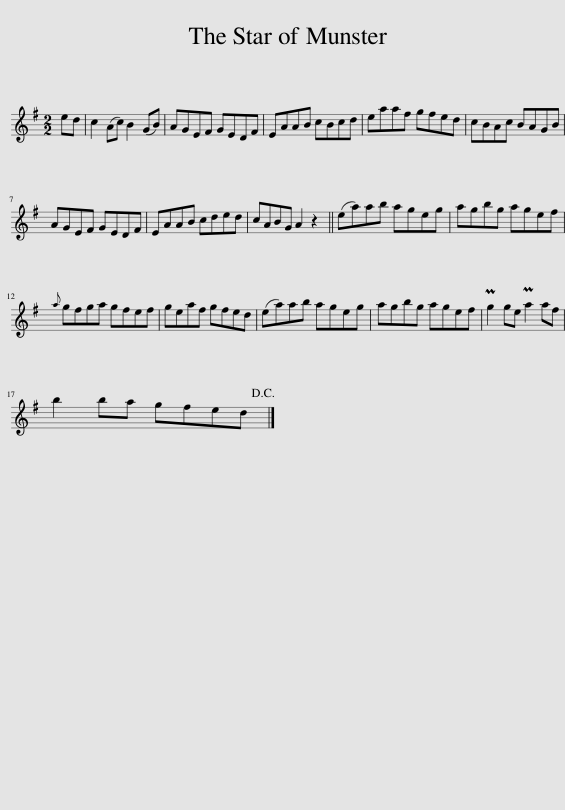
X:1
L:1/8
M:2/2
I:linebreak $
K:G
V:1 treble
V:1
 ed | c2 (Ac) B2 (GB) | AGEF GEDF | EAAB cBcd | eaaf gfed | %5
 cBAc BAGB |$ AGEF GEDF | EAAB cded | cABG A2 z2 || (ea)ab ageg | %10
 agbg agef |${a} gfga gfef | geaf gfed | (ea)ab ageg | agbg agef | %15
 Pg2 ge Pa2 af |$ b2 ba gfed!D.C.! |] %17
